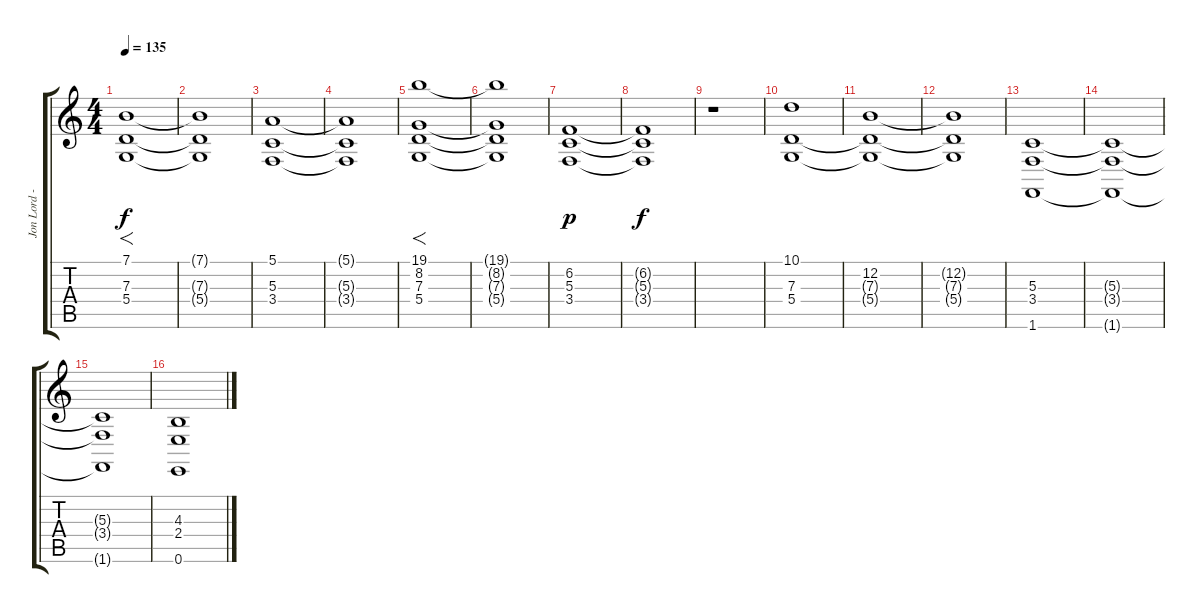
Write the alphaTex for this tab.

\track ("Jon Lord - keyboards" "Jon Lord -") {instrument stringensemble2}
\staff {score tabs}
\tuning (E4 B3 G3 D3 A2 E2) {hide}
\ts (4 4)
\tempo 135
\clef g2
\ks c
(7.1 7.3 5.4).1{f dy f instrument stringensemble2} |
(7.1{t} 7.3{t} 5.4{t}).1 |
(5.1 5.3 3.4).1{volume 0} |
(5.1{t} 5.3{t} 3.4{t}).1 |
(19.1 8.2 7.3 5.4).1{f volume 10} |
(19.1{t} 8.2{t} 7.3{t} 5.4{t}).1 |
(6.2 5.3 3.4).1{dy p} |
(6.2{t} 5.3{t} 3.4{t}).1{dy f} |
r.1 |
(10.1 7.3 5.4).1 |
(12.2 7.3{t} 5.4{t}).1 |
(12.2{t} 7.3{t} 5.4{t}).1 |
(5.3 3.4 1.6).1 |
(5.3{t} 3.4{t} 1.6{t}).1 |
(5.3{t} 3.4{t} 1.6{t}).1 |
(4.3 2.4 0.6).1
